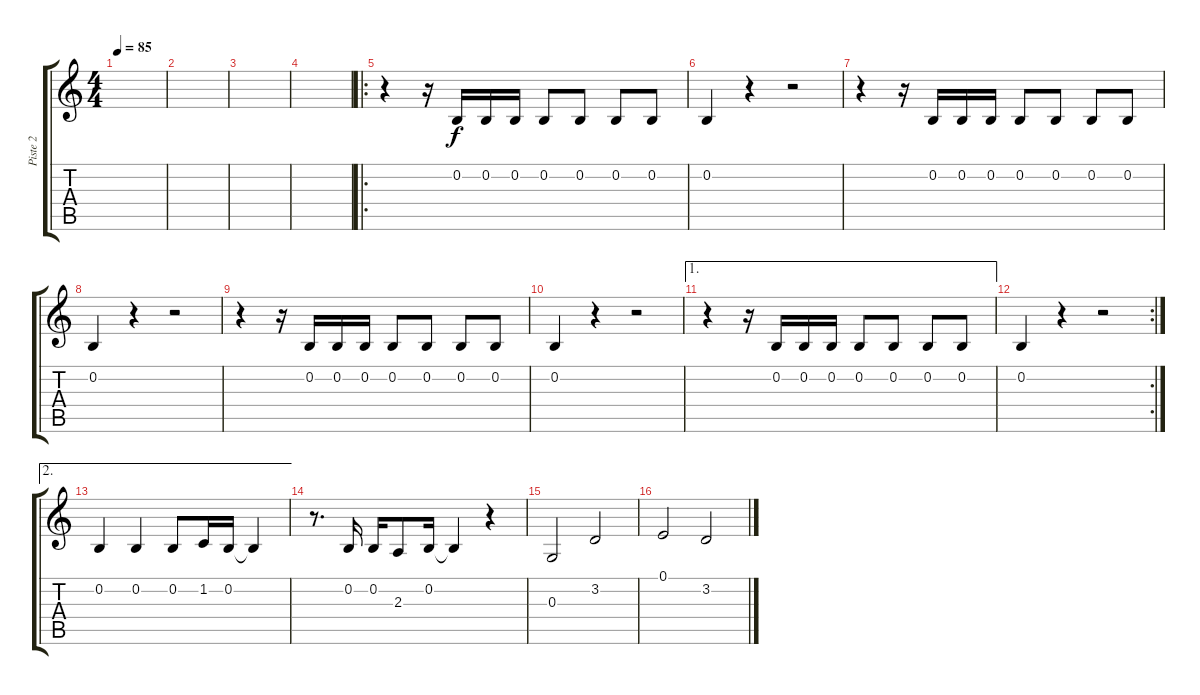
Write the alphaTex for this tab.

\track ("Piste 2" "Piste 2") {instrument oboe}
\staff {score tabs}
\tuning (E4 B3 G3 D3 A2 E2) {hide}
\ts (4 4)
\tempo 85
\clef g2
\ks c
|
|
|
|
\ro
r.4 r.16 0.2.16 0.2.16 0.2.16 0.2.8 0.2.8 0.2.8 0.2.8 |
0.2.4 r.4 r.2 |
r.4 r.16 0.2.16 0.2.16 0.2.16 0.2.8 0.2.8 0.2.8 0.2.8 |
0.2.4 r.4 r.2 |
r.4 r.16 0.2.16 0.2.16 0.2.16 0.2.8 0.2.8 0.2.8 0.2.8 |
0.2.4 r.4 r.2 |
\ae 1
r.4 r.16 0.2.16 0.2.16 0.2.16 0.2.8 0.2.8 0.2.8 0.2.8 |
\rc 2
0.2.4 r.4 r.2 |
\ae 2
0.2.4 0.2.4 0.2.8 1.2.16 0.2.16 0.2{t}.4 |
r.8{d} 0.2.16 0.2.16 2.3.8 0.2.16 0.2{t}.4 r.4 |
0.3.2 3.2.2 |
0.1.2 3.2.2
